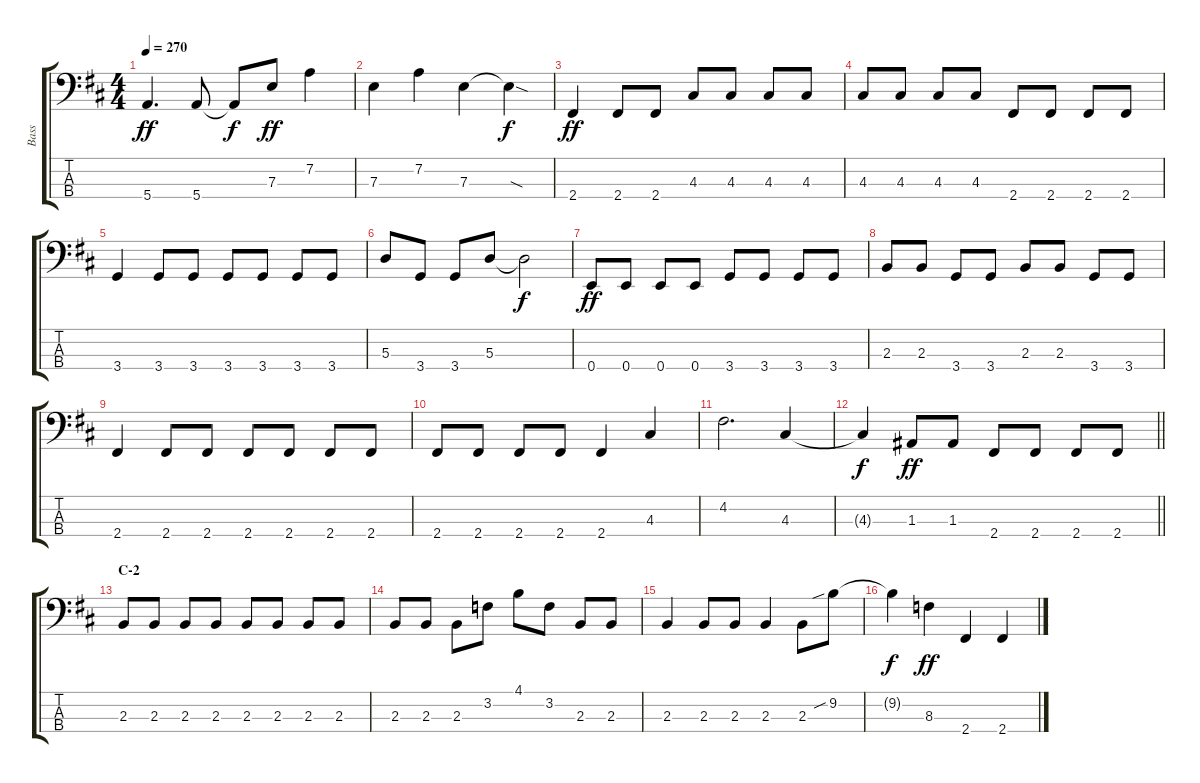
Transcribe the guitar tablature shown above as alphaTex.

\track ("Bass" "Bass") {instrument electricbasspick}
\staff {score tabs}
\tuning (G2 D2 A1 E1) {hide}
\ts (4 4)
\tempo 270
\clef f4
\ks d
5.4.4{d dy ff} 5.4.8 5.4{t}.8{dy f} 7.3.8{dy ff} 7.2.4 |
7.3.4 7.2.4 7.3.4 7.3{sod t}.4{dy f} |
2.4.4{dy ff} 2.4.8 2.4.8 4.3.8 4.3.8 4.3.8 4.3.8 |
4.3.8 4.3.8 4.3.8 4.3.8 2.4.8 2.4.8 2.4.8 2.4.8 |
3.4.4 3.4.8 3.4.8 3.4.8 3.4.8 3.4.8 3.4.8 |
5.3.8 3.4.8 3.4.8 5.3.8 5.3{t}.2{dy f} |
0.4.8{dy ff} 0.4.8 0.4.8 0.4.8 3.4.8 3.4.8 3.4.8 3.4.8 |
2.3.8 2.3.8 3.4.8 3.4.8 2.3.8 2.3.8 3.4.8 3.4.8 |
2.4.4 2.4.8 2.4.8 2.4.8 2.4.8 2.4.8 2.4.8 |
2.4.8 2.4.8 2.4.8 2.4.8 2.4.4 4.3.4 |
4.2.2{d} 4.3.4 |
\barLineRight lightlight
4.3{t}.4{dy f} 1.3.8{dy ff} 1.3.8 2.4.8 2.4.8 2.4.8 2.4.8 |
\section ("" "C-2")
2.3.8 2.3.8 2.3.8 2.3.8 2.3.8 2.3.8 2.3.8 2.3.8 |
2.3.8 2.3.8 2.3.8 3.2.8 4.1.8 3.2.8 2.3.8 2.3.8 |
2.3.4 2.3.8 2.3.8 2.3.4 2.3.8 9.2{sib}.8 |
9.2{t}.4{dy f} 8.3.4{dy ff} 2.4.4 2.4.4
